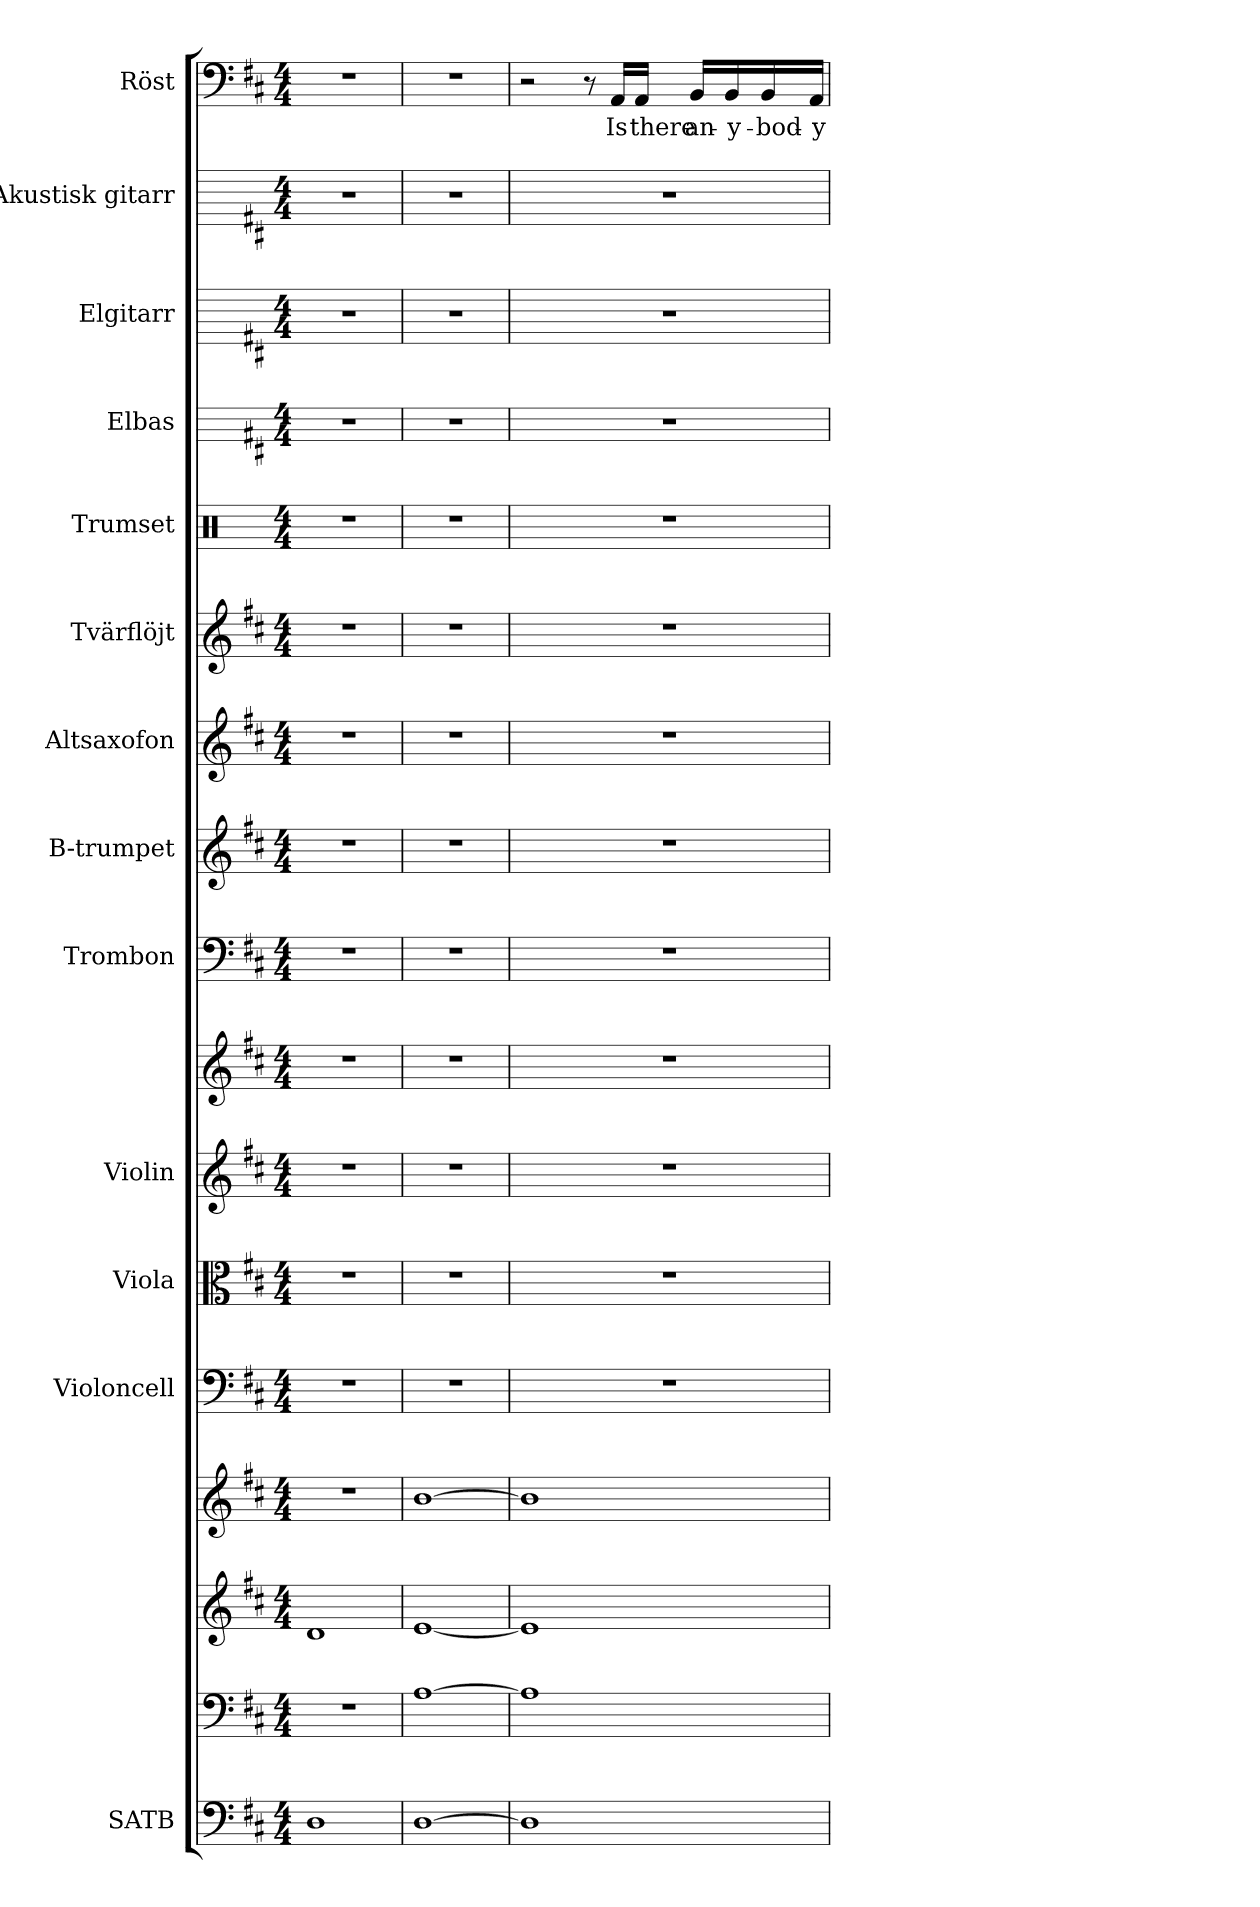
**kern	**kern	**kern	**kern	**kern	**kern	**kern	**kern	**kern	**kern	**kern	**kern	**kern	**kern	**kern	**kern	**kern	**text
*part13	*part13	*part13	*part13	*part12	*part11	*part10	*part10	*part9	*part8	*part7	*part6	*part5	*part4	*part3	*part2	*part1	*part1
*staff17	*staff16	*staff15	*staff14	*staff13	*staff12	*staff11	*staff10	*staff9	*staff8	*staff7	*staff6	*staff5	*staff4	*staff3	*staff2	*staff1	*staff1
*I"SATB	*	*	*	*I"Violoncell	*I"Viola	*I"Violin	*	*I"Trombon	*I"B-trumpet	*I"Altsaxofon	*I"Tvärflöjt	*I"Trumset	*I"Elbas	*I"Elgitarr	*I"Akustisk gitarr	*I"Röst	*
*I'Så.	*	*	*	*I'Vc.	*I'Vla.	*I'Vln.	*	*I'Tbn.	*I'B Tpt.	*I'A.sax.	*I'Fl.	*I'Trs.	*I'Elb.	*I'Elgit.	*I'Git.	*I'Så.	*
*	*	*	*	*	*	*	*	*	*	*	*	*	*stria4	*stria6	*stria6	*	*
*clefF4	*clefF4	*clefG2	*clefG2	*clefF4	*clefC3	*clefG2	*clefG2	*clefF4	*clefG2	*clefG2	*clefG2	*clefX	*	*	*	*clefF4	*
*	*	*	*	*	*	*	*	*	*ITrd1c2	*ITrd5c9	*	*	*ITrd7c12	*	*	*	*
*k[f#c#]	*k[f#c#]	*k[f#c#]	*k[f#c#]	*k[f#c#]	*k[f#c#]	*k[f#c#]	*k[f#c#]	*k[f#c#]	*k[]	*k[b-]	*k[f#c#]	*k[]	*k[f#c#]	*k[f#c#]	*k[f#c#]	*k[f#c#]	*
*M4/4	*M4/4	*M4/4	*M4/4	*M4/4	*M4/4	*M4/4	*M4/4	*M4/4	*M4/4	*M4/4	*M4/4	*M4/4	*M4/4	*M4/4	*M4/4	*M4/4	*
*MM65	*MM65	*MM65	*MM65	*MM65	*MM65	*MM65	*MM65	*MM65	*MM65	*MM65	*MM65	*MM65	*MM65	*MM65	*MM65	*MM65	*
=1	=1	=1	=1	=1	=1	=1	=1	=1	=1	=1	=1	=1	=1	=1	=1	=1	=1
1D	1r	1d	1r	1r	1r	1r	1r	1r	1r	1r	1r	1r	1r	1r	1r	1r	.
=2	=2	=2	=2	=2	=2	=2	=2	=2	=2	=2	=2	=2	=2	=2	=2	=2	=2
[1D	[1A	[1e	[1b	1r	1r	1r	1r	1r	1r	1r	1r	1r	1r	1r	1r	1r	.
=3	=3	=3	=3	=3	=3	=3	=3	=3	=3	=3	=3	=3	=3	=3	=3	=3	=3
1D]	1A]	1e]	1b]	1r	1r	1r	1r	1r	1r	1r	1r	1r	1r	1r	1r	2r	.
.	.	.	.	.	.	.	.	.	.	.	.	.	.	.	.	8r	.
!	!	!	!	!	!	!	!	!	!	!	!	!	!	!	!	!	!LO:LY:b
.	.	.	.	.	.	.	.	.	.	.	.	.	.	.	.	16AA/LL	Is
!	!	!	!	!	!	!	!	!	!	!	!	!	!	!	!	!	!LO:LY:b
.	.	.	.	.	.	.	.	.	.	.	.	.	.	.	.	16AA/JJ	there
!	!	!	!	!	!	!	!	!	!	!	!	!	!	!	!	!	!LO:LY:b
.	.	.	.	.	.	.	.	.	.	.	.	.	.	.	.	16BB/LL	an-
!	!	!	!	!	!	!	!	!	!	!	!	!	!	!	!	!	!LO:LY:b
.	.	.	.	.	.	.	.	.	.	.	.	.	.	.	.	16BB/	-y-
!	!	!	!	!	!	!	!	!	!	!	!	!	!	!	!	!	!LO:LY:b
.	.	.	.	.	.	.	.	.	.	.	.	.	.	.	.	16BB/	-bod-
!	!	!	!	!	!	!	!	!	!	!	!	!	!	!	!	!	!LO:LY:b
.	.	.	.	.	.	.	.	.	.	.	.	.	.	.	.	16AA/JJ	-y
=	=	=	=	=	=	=	=	=	=	=	=	=	=	=	=	=	=
*-	*-	*-	*-	*-	*-	*-	*-	*-	*-	*-	*-	*-	*-	*-	*-	*-	*-
